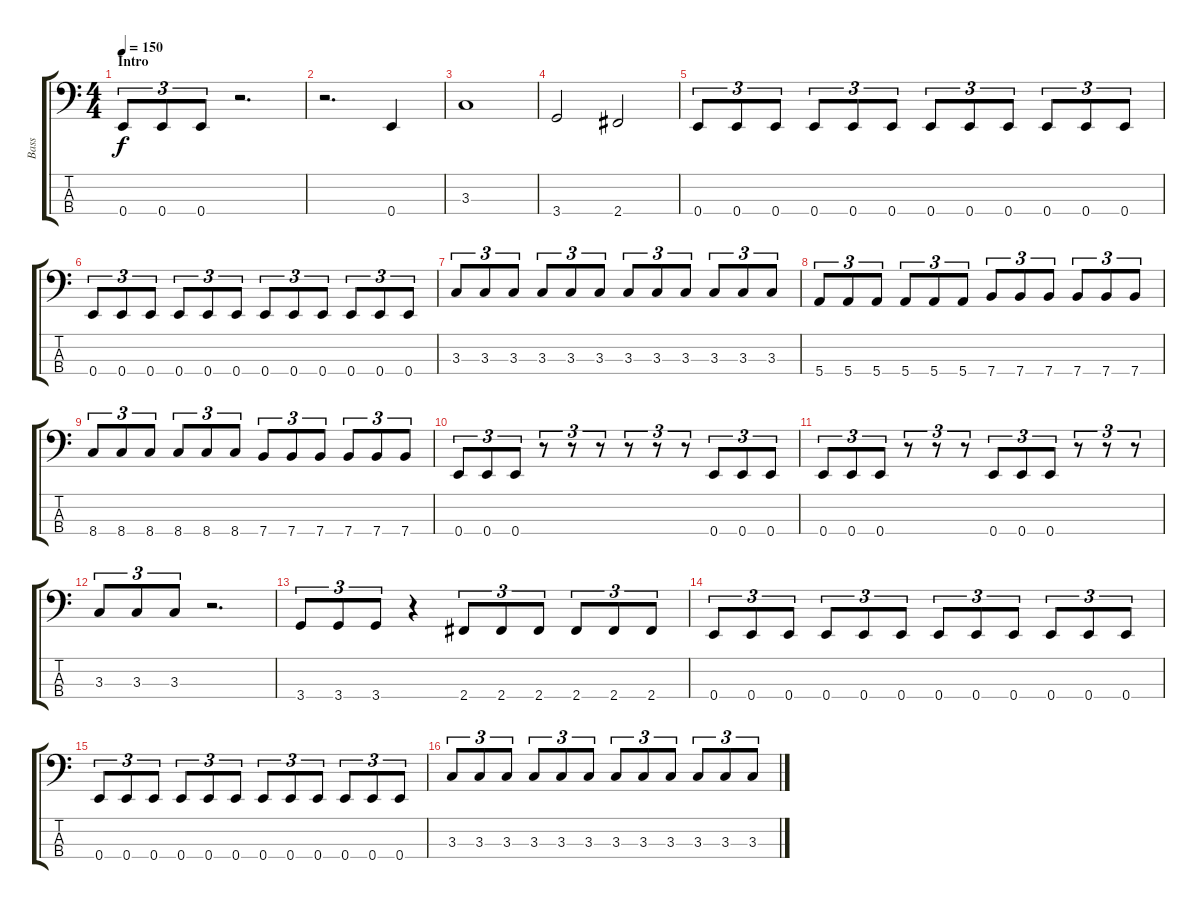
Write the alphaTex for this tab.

\track ("Bass" "Bass") {instrument electricbassfinger}
\staff {score tabs}
\tuning (G2 D2 A1 E1) {hide}
\ts (4 4)
\section ("" "Intro")
\tempo 150
\clef f4
\ks c
0.4.8{tu (3 2) dy f instrument electricbassfinger} 0.4.8{tu (3 2)} 0.4.8{tu (3 2)} r.2{d} |
r.2{d} 0.4.4 |
3.3.1 |
3.4.2 2.4.2 |
0.4.8{tu (3 2)} 0.4.8{tu (3 2)} 0.4.8{tu (3 2)} 0.4.8{tu (3 2)} 0.4.8{tu (3 2)} 0.4.8{tu (3 2)} 0.4.8{tu (3 2)} 0.4.8{tu (3 2)} 0.4.8{tu (3 2)} 0.4.8{tu (3 2)} 0.4.8{tu (3 2)} 0.4.8{tu (3 2)} |
0.4.8{tu (3 2)} 0.4.8{tu (3 2)} 0.4.8{tu (3 2)} 0.4.8{tu (3 2)} 0.4.8{tu (3 2)} 0.4.8{tu (3 2)} 0.4.8{tu (3 2)} 0.4.8{tu (3 2)} 0.4.8{tu (3 2)} 0.4.8{tu (3 2)} 0.4.8{tu (3 2)} 0.4.8{tu (3 2)} |
3.3.8{tu (3 2)} 3.3.8{tu (3 2)} 3.3.8{tu (3 2)} 3.3.8{tu (3 2)} 3.3.8{tu (3 2)} 3.3.8{tu (3 2)} 3.3.8{tu (3 2)} 3.3.8{tu (3 2)} 3.3.8{tu (3 2)} 3.3.8{tu (3 2)} 3.3.8{tu (3 2)} 3.3.8{tu (3 2)} |
5.4.8{tu (3 2)} 5.4.8{tu (3 2)} 5.4.8{tu (3 2)} 5.4.8{tu (3 2)} 5.4.8{tu (3 2)} 5.4.8{tu (3 2)} 7.4.8{tu (3 2)} 7.4.8{tu (3 2)} 7.4.8{tu (3 2)} 7.4.8{tu (3 2)} 7.4.8{tu (3 2)} 7.4.8{tu (3 2)} |
8.4.8{tu (3 2)} 8.4.8{tu (3 2)} 8.4.8{tu (3 2)} 8.4.8{tu (3 2)} 8.4.8{tu (3 2)} 8.4.8{tu (3 2)} 7.4.8{tu (3 2)} 7.4.8{tu (3 2)} 7.4.8{tu (3 2)} 7.4.8{tu (3 2)} 7.4.8{tu (3 2)} 7.4.8{tu (3 2)} |
0.4.8{tu (3 2)} 0.4.8{tu (3 2)} 0.4.8{tu (3 2)} r.8{tu (3 2)} r.8{tu (3 2)} r.8{tu (3 2)} r.8{tu (3 2)} r.8{tu (3 2)} r.8{tu (3 2)} 0.4.8{tu (3 2)} 0.4.8{tu (3 2)} 0.4.8{tu (3 2)} |
0.4.8{tu (3 2)} 0.4.8{tu (3 2)} 0.4.8{tu (3 2)} r.8{tu (3 2)} r.8{tu (3 2)} r.8{tu (3 2)} 0.4.8{tu (3 2)} 0.4.8{tu (3 2)} 0.4.8{tu (3 2)} r.8{tu (3 2)} r.8{tu (3 2)} r.8{tu (3 2)} |
3.3.8{tu (3 2)} 3.3.8{tu (3 2)} 3.3.8{tu (3 2)} r.2{d} |
3.4.8{tu (3 2)} 3.4.8{tu (3 2)} 3.4.8{tu (3 2)} r.4 2.4.8{tu (3 2)} 2.4.8{tu (3 2)} 2.4.8{tu (3 2)} 2.4.8{tu (3 2)} 2.4.8{tu (3 2)} 2.4.8{tu (3 2)} |
0.4.8{tu (3 2)} 0.4.8{tu (3 2)} 0.4.8{tu (3 2)} 0.4.8{tu (3 2)} 0.4.8{tu (3 2)} 0.4.8{tu (3 2)} 0.4.8{tu (3 2)} 0.4.8{tu (3 2)} 0.4.8{tu (3 2)} 0.4.8{tu (3 2)} 0.4.8{tu (3 2)} 0.4.8{tu (3 2)} |
0.4.8{tu (3 2)} 0.4.8{tu (3 2)} 0.4.8{tu (3 2)} 0.4.8{tu (3 2)} 0.4.8{tu (3 2)} 0.4.8{tu (3 2)} 0.4.8{tu (3 2)} 0.4.8{tu (3 2)} 0.4.8{tu (3 2)} 0.4.8{tu (3 2)} 0.4.8{tu (3 2)} 0.4.8{tu (3 2)} |
3.3.8{tu (3 2)} 3.3.8{tu (3 2)} 3.3.8{tu (3 2)} 3.3.8{tu (3 2)} 3.3.8{tu (3 2)} 3.3.8{tu (3 2)} 3.3.8{tu (3 2)} 3.3.8{tu (3 2)} 3.3.8{tu (3 2)} 3.3.8{tu (3 2)} 3.3.8{tu (3 2)} 3.3.8{tu (3 2)}
